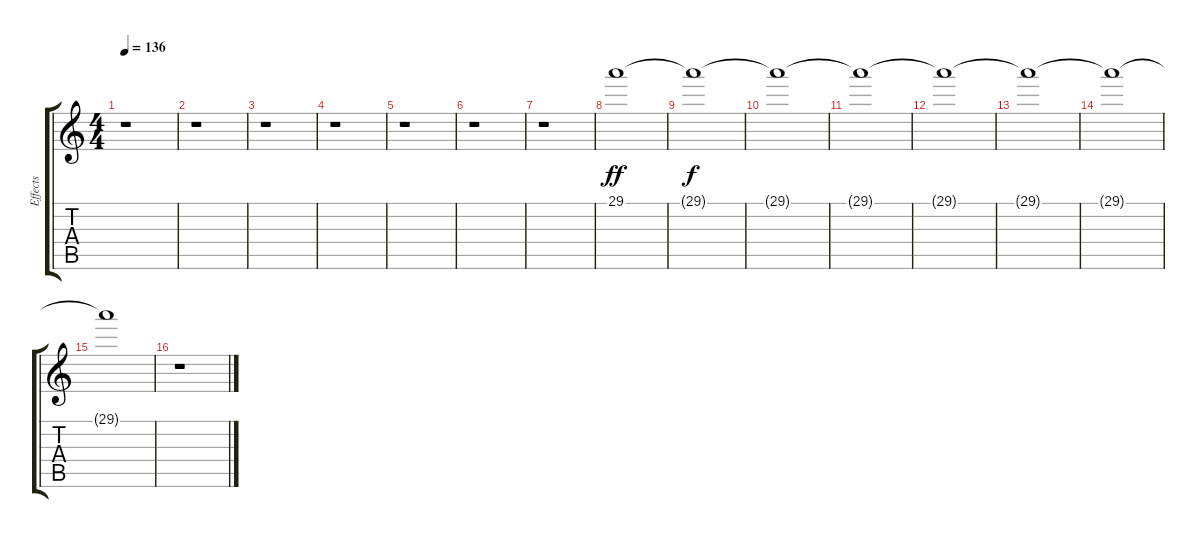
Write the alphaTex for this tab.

\track ("Effects" "Effects") {instrument stringensemble1}
\staff {score tabs}
\tuning (E4 B3 G3 D3 A2 E2) {hide}
\ts (4 4)
\tempo 136
\clef g2
\ks c
r.1{dy ff instrument stringensemble1} |
r.1 |
r.1 |
r.1 |
r.1 |
r.1 |
r.1 |
29.1.1 |
29.1{t}.1{dy f} |
29.1{t}.1 |
29.1{t}.1 |
29.1{t}.1 |
29.1{t}.1 |
29.1{t}.1 |
29.1{t}.1 |
r.1
